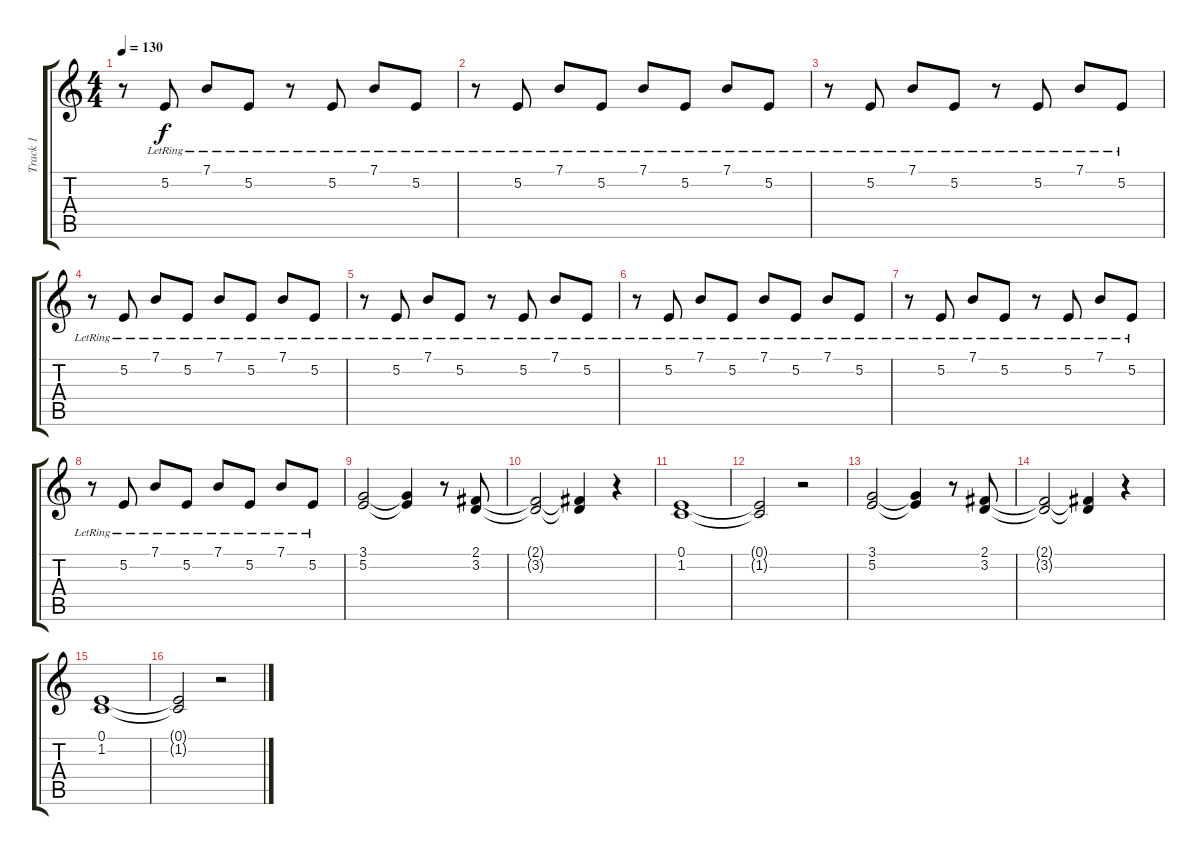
\track ("Track 1" "Track 1") {instrument lead1square}
\staff {score tabs}
\tuning (E4 B3 G3 D3 A2 E2) {hide}
\ts (4 4)
\tempo 130
\clef g2
\ks c
r.8{dy f instrument lead1square} 5.2{lr}.8 7.1{lr}.8 5.2{lr}.8 r.8 5.2{lr}.8 7.1{lr}.8 5.2{lr}.8 |
r.8 5.2{lr}.8 7.1{lr}.8 5.2{lr}.8 7.1{lr}.8 5.2{lr}.8 7.1{lr}.8 5.2{lr}.8 |
r.8 5.2{lr}.8 7.1{lr}.8 5.2{lr}.8 r.8 5.2{lr}.8 7.1{lr}.8 5.2{lr}.8 |
r.8 5.2{lr}.8 7.1{lr}.8 5.2{lr}.8 7.1{lr}.8 5.2{lr}.8 7.1{lr}.8 5.2{lr}.8 |
r.8 5.2{lr}.8 7.1{lr}.8 5.2{lr}.8 r.8 5.2{lr}.8 7.1{lr}.8 5.2{lr}.8 |
r.8 5.2{lr}.8 7.1{lr}.8 5.2{lr}.8 7.1{lr}.8 5.2{lr}.8 7.1{lr}.8 5.2{lr}.8 |
r.8 5.2{lr}.8 7.1{lr}.8 5.2{lr}.8 r.8 5.2{lr}.8 7.1{lr}.8 5.2{lr}.8 |
r.8 5.2{lr}.8 7.1{lr}.8 5.2{lr}.8 7.1{lr}.8 5.2{lr}.8 7.1{lr}.8 5.2{lr}.8 |
(3.1 5.2).2 (3.1{t} 5.2{t}).4 r.8 (2.1 3.2).8 |
(2.1{t} 3.2{t}).2 (2.1{t} 3.2{t}).4 r.4 |
(0.1 1.2).1 |
(0.1{t} 1.2{t}).2 r.2 |
(3.1 5.2).2 (3.1{t} 5.2{t}).4 r.8 (2.1 3.2).8 |
(2.1{t} 3.2{t}).2 (2.1{t} 3.2{t}).4 r.4 |
(0.1 1.2).1 |
(0.1{t} 1.2{t}).2 r.2
